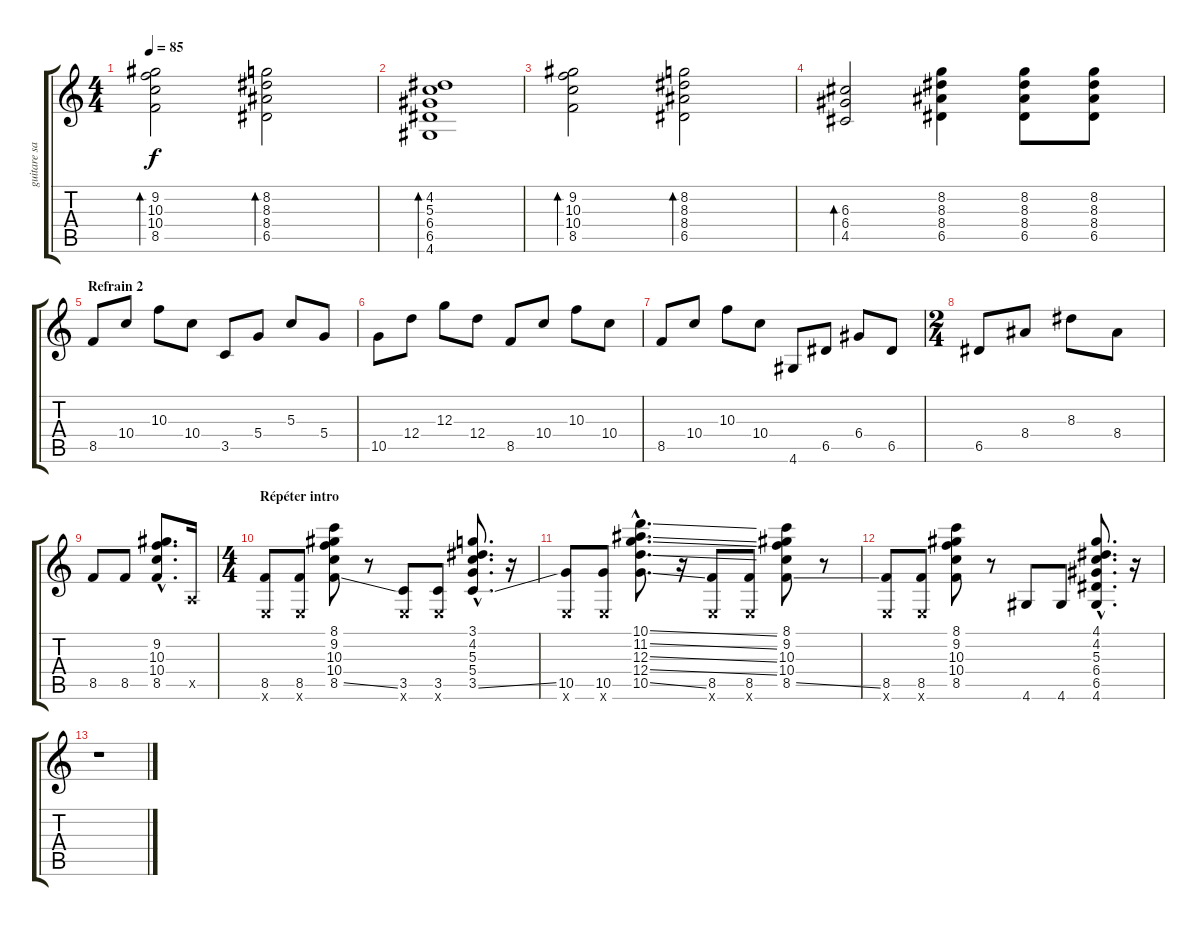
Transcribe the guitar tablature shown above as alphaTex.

\track ("guitare sat" "guitare sa") {instrument overdrivenguitar}
\staff {score tabs}
\tuning (E4 B3 G3 D3 A2 E2) {hide}
\ts (4 4)
\tempo 85
\clef g2
\ks c
(9.2 10.3 10.4 8.5).2{bd 120 dy f} (8.2 8.3 8.4 6.5).2{bd 120} |
(4.2 5.3 6.4 6.5 4.6).1{bd 120} |
(9.2 10.3 10.4 8.5).2{bd 120} (8.2 8.3 8.4 6.5).2{bd 120} |
(6.3 6.4 4.5).2{bd 120} (8.2 8.3 8.4 6.5).4 (8.2 8.3 8.4 6.5).8 (8.2 8.3 8.4 6.5).8 |
\section ("" "Refrain 2")
8.5.8 10.4.8 10.3.8 10.4.8 3.5.8 5.4.8 5.3.8 5.4.8 |
10.5.8 12.4.8 12.3.8 12.4.8 8.5.8 10.4.8 10.3.8 10.4.8 |
8.5.8 10.4.8 10.3.8 10.4.8 4.6.8 6.5.8 6.4.8 6.5.8 |
\ts (2 4)
6.5.8 8.4.8 8.3.8 8.4.8 |
8.5.8 8.5.8 (9.2{hac} 10.3{hac} 10.4{hac} 8.5{hac}).8{d} 0.5{x}.16 |
\ts (4 4)
\section ("" "Répéter intro")
(8.5 0.6{x}).8 (8.5 0.6{x}).8 (8.1 9.2 10.3 10.4 8.5{ss}).8 r.8 (3.5 0.6{x}).8 (3.5 0.6{x}).8 (3.1{hac} 4.2{hac} 5.3{hac} 5.4{hac} 3.5{ss hac}).8{d} r.16 |
(10.5 0.6{x}).8 (10.5 0.6{x}).8 (10.1{ss hac} 11.2{ss hac} 12.3{ss hac} 12.4{ss hac} 10.5{ss hac}).8{d} r.16 (8.5 0.6{x}).8 (8.5 0.6{x}).8 (8.1 9.2 10.3 10.4 8.5{ss}).8 r.8 |
(8.5 0.6{x}).8 (8.5 0.6{x}).8 (8.1 9.2 10.3 10.4 8.5).8 r.8 4.6.8 4.6.8 (4.1{hac} 4.2{hac} 5.3{hac} 6.4{hac} 6.5{hac} 4.6{hac}).8{d} r.16 |
r.1
